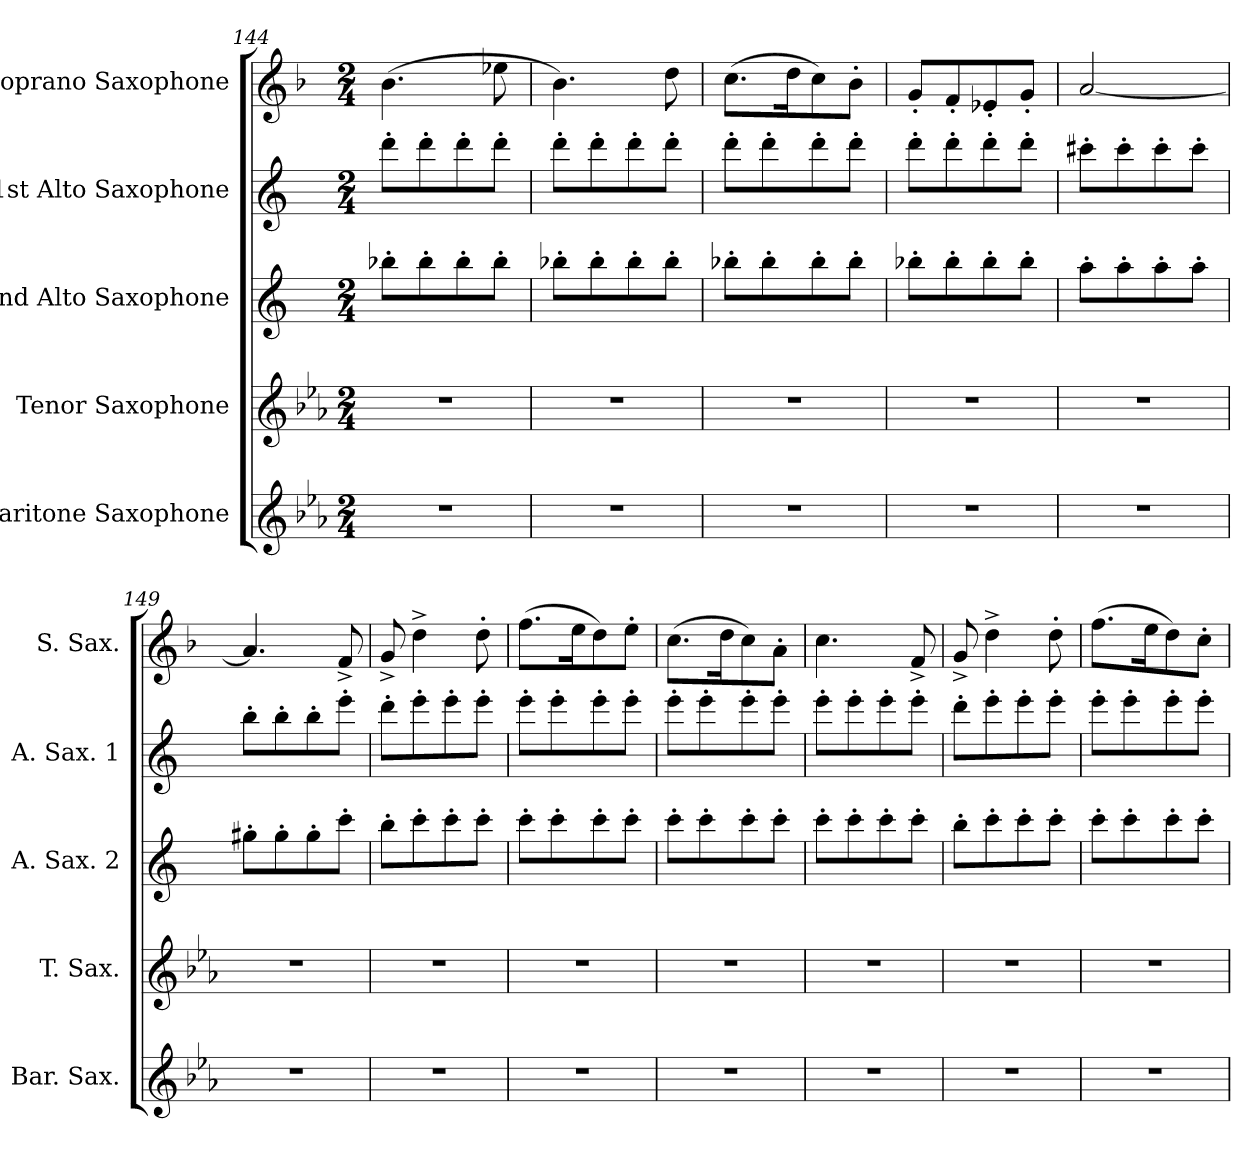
**kern	**kern	**kern	**kern	**kern
*part5	*part4	*part3	*part2	*part1
*staff5	*staff4	*staff3	*staff2	*staff1
*I"Baritone Saxophone	*I"Tenor Saxophone	*I"2nd Alto Saxophone	*I"1st Alto Saxophone	*I"Soprano Saxophone
*I'Bar. Sax.	*I'T. Sax.	*I'A. Sax. 2	*I'A. Sax. 1	*I'S. Sax.
*clefG2	*clefG2	*clefG2	*clefG2	*clefG2
*ITrd12c21	*ITrd8c14	*ITrd5c9	*ITrd5c9	*ITrd1c2
*k[b-e-a-]	*k[b-e-a-]	*k[b-e-a-]	*k[b-e-a-]	*k[b-e-a-]
*M2/4	*M2/4	*M2/4	*M2/4	*M2/4
=144	=144	=144	=144	=144
2r	2r	8dd-X'\L	8ff'\L	(4.a-\
.	.	8dd-'\	8ff'\	.
.	.	8dd-'\	8ff'\	.
.	.	8dd-'\J	8ff'\J	8dd-X\
=145	=145	=145	=145	=145
2r	2r	8dd-X'\L	8ff'\L	4.a-\)
.	.	8dd-'\	8ff'\	.
.	.	8dd-'\	8ff'\	.
.	.	8dd-'\J	8ff'\J	8cc\
=146	=146	=146	=146	=146
2r	2r	8dd-X'\L	8ff'\L	(8.b-\L
.	.	8dd-'\	8ff'\	.
.	.	.	.	16cc\K
.	.	8dd-'\	8ff'\	8b-\)
.	.	8dd-'\J	8ff'\J	8a-'\J
=147	=147	=147	=147	=147
2r	2r	8dd-X'\L	8ff'\L	8f'/L
.	.	8dd-'\	8ff'\	8e-'/
.	.	8dd-'\	8ff'\	8d-X'/
.	.	8dd-'\J	8ff'\J	8f'/J
=148	=148	=148	=148	=148
2r	2r	8cc'\L	8een'\L	[2g/
.	.	8cc'\	8ee'\	.
.	.	8cc'\	8ee'\	.
.	.	8cc'\J	8ee'\J	.
!!LO:LB:g=z
=149	=149	=149	=149	=149
2r	2r	8bn'\L	8dd'\L	4.g/]
.	.	8b'\	8dd'\	.
.	.	8b'\	8dd'\	.
.	.	8ee-'\J	8gg'\J	8e-^/
=150	=150	=150	=150	=150
2r	2r	8dd'\L	8ff'\L	8f^/
.	.	8ee-'\	8gg'\	4cc^\
.	.	8ee-'\	8gg'\	.
.	.	8ee-'\J	8gg'\J	8cc'\
=151	=151	=151	=151	=151
2r	2r	8ee-'\L	8gg'\L	(8.ee-\L
.	.	8ee-'\	8gg'\	.
.	.	.	.	16dd\K
.	.	8ee-'\	8gg'\	8cc\)
.	.	8ee-'\J	8gg'\J	8dd'\J
=152	=152	=152	=152	=152
2r	2r	8ee-'\L	8gg'\L	(8.b-\L
.	.	8ee-'\	8gg'\	.
.	.	.	.	16cc\K
.	.	8ee-'\	8gg'\	8b-\)
.	.	8ee-'\J	8gg'\J	8g'\J
=153	=153	=153	=153	=153
2r	2r	8ee-'\L	8gg'\L	4.b-\
.	.	8ee-'\	8gg'\	.
.	.	8ee-'\	8gg'\	.
.	.	8ee-'\J	8gg'\J	8e-^/
=154	=154	=154	=154	=154
2r	2r	8dd'\L	8ff'\L	8f^/
.	.	8ee-'\	8gg'\	4cc^\
.	.	8ee-'\	8gg'\	.
.	.	8ee-'\J	8gg'\J	8cc'\
!!LO:PB:g=z
=155	=155	=155	=155	=155
2r	2r	8ee-'\L	8gg'\L	(8.ee-\L
.	.	8ee-'\	8gg'\	.
.	.	.	.	16dd\K
.	.	8ee-'\	8gg'\	8cc\)
.	.	8ee-'\J	8gg'\J	8b-'\J
=	=	=	=	=
*-	*-	*-	*-	*-
